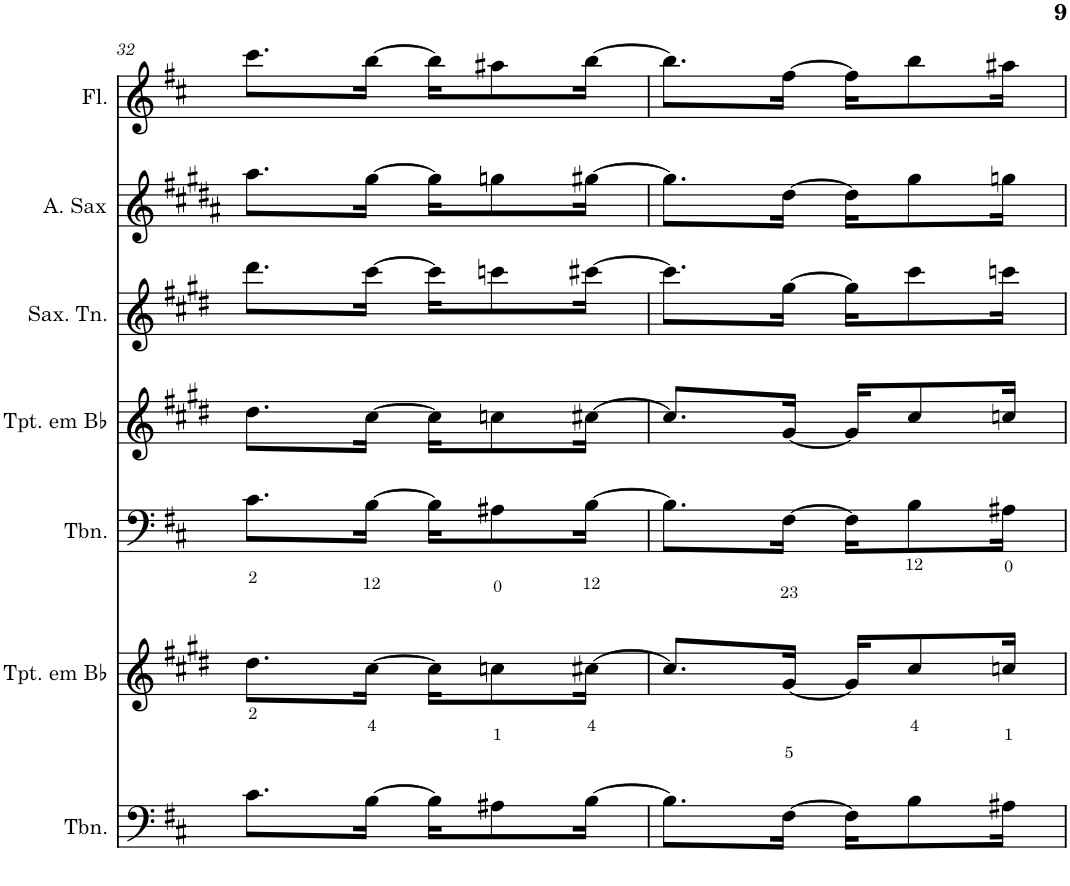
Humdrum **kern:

**kern	**kern	**kern	**kern	**kern	**kern	**kern
*part7	*part6	*part5	*part4	*part3	*part2	*part1
*staff7	*staff6	*staff5	*staff4	*staff3	*staff2	*staff1
*I"Trombone	*I"Trompete em Bb	*I"Trombone	*I"Trompete em Bb	*I"Saxofone Tenor	*I"Saxofone Alto	*I"Flauta Transversal
*I'Tbn.	*I'Tpt. em Bb	*I'Tbn.	*I'Tpt. em Bb	*I'Sax. Tn.	*	*I'Fl.
!!LO:PB:g=z
*clefF4	*clefG2	*clefF4	*clefG2	*clefG2	*clefG2	*clefG2
*	*Trd1c2	*	*Trd1c2	*Trd8c14	*Trd5c9	*
*k[f#c#]	*k[f#c#g#d#]	*k[f#c#]	*k[f#c#g#d#]	*k[f#c#g#d#]	*k[f#c#g#d#a#]	*k[f#c#]
*D:	*E:	*D:	*E:	*E:	*B:	*D:
*M2/4	*M2/4	*M2/4	*M2/4	*M2/4	*M2/4	*M2/4
=32	=32	=32	=32	=32	=32	=32
8.c#\L	8.dd#\L	8.c#\L	8.dd#\L	8.ddd#\L	8.aa#\L	8.ccc#\L
[16B\Jk	[16cc#\Jk	[16B\Jk	[16cc#\Jk	[16ccc#\Jk	[16gg#\Jk	[16bb\Jk
16B\KL]	16cc#\KL]	16B\KL]	16cc#\KL]	16ccc#\KL]	16gg#\KL]	16bb\KL]
8A#X\	8ccn\	8A#X\	8ccn\	8cccn\	8ggn\	8aa#X\
[16B\Jk	[16cc#X\Jk	[16B\Jk	[16cc#X\Jk	[16ccc#X\Jk	[16gg#X\Jk	[16bb\Jk
=33	=33	=33	=33	=33	=33	=33
8.B\L]	8.cc#/L]	8.B\L]	8.cc#/L]	8.ccc#\L]	8.gg#\L]	8.bb\L]
[16F#\Jk	[16g#/Jk	[16F#\Jk	[16g#/Jk	[16gg#\Jk	[16dd#\Jk	[16ff#\Jk
16F#\KL]	16g#/KL]	16F#\KL]	16g#/KL]	16gg#\KL]	16dd#\KL]	16ff#\KL]
8B\	8cc#/	8B\	8cc#/	8ccc#\	8gg#\	8bb\
16A#X\Jk	16ccn/Jk	16A#X\Jk	16ccn/Jk	16cccn\Jk	16ggn\Jk	16aa#X\Jk
=	=	=	=	=	=	=
*-	*-	*-	*-	*-	*-	*-
